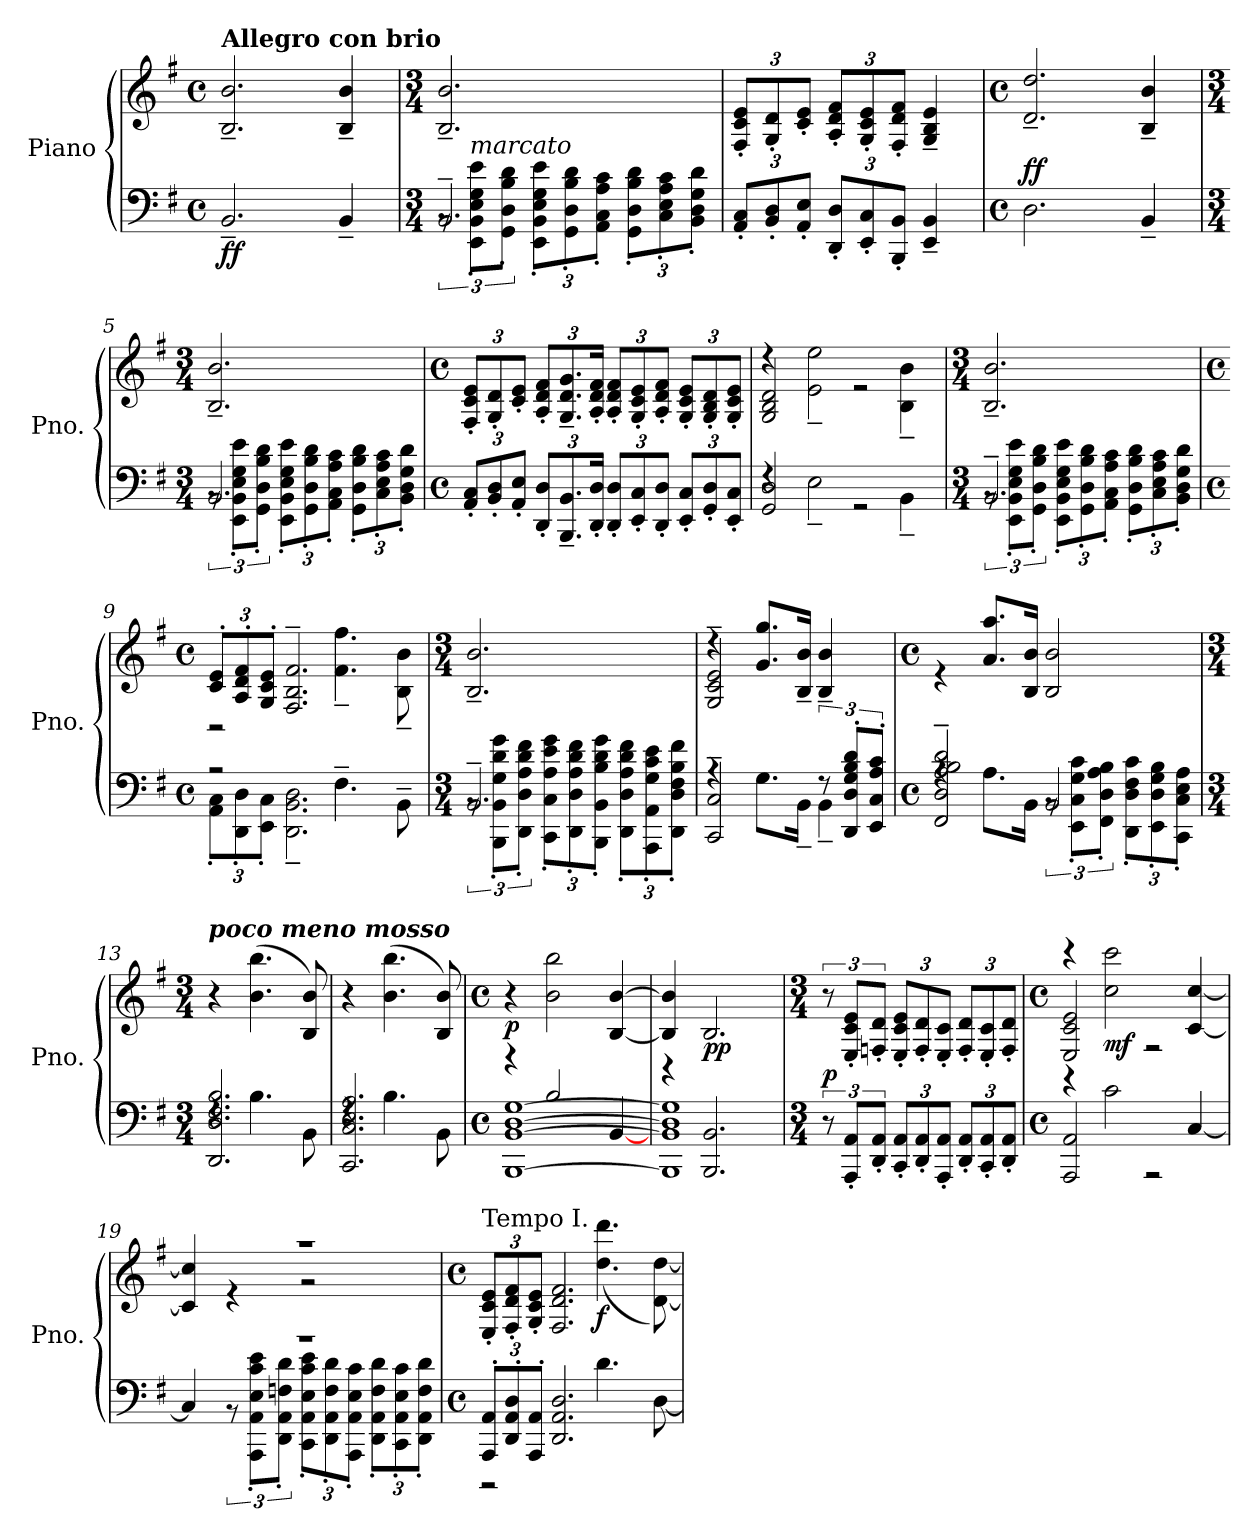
**kern	**kern	**dynam
*part1	*part1	*part1
*staff2	*staff1	*staff1/2
*I"Piano	*	*
*I'Pno.	*	*
*clefF4	*clefG2	*
*k[f#]	*k[f#]	*
*M4/4	*M4/4	*
*met(c)	*met(c)	*
*MM100	*MM100	*
=1	=1	=1
!	!LO:TX:a:B:t=Allegro con brio	!
!	!	!LO:DY:b=2
!	!	!LO:DY:n=1:b
2.BB~/	2.B/~ 2.b/~	f f
4BB~/	4B/~ 4b/~	.
=2	=2	=2
*M3/4	*M3/4	*
*^	*	*
2.BB~/	12rBB	2.B/~ 2.b/~	.
!	!LO:TX:a:i:t=marcato	!	!
.	12EE\' 12BB\' 12E\' 12G\' 12e\'L	.	.
.	12GG\' 12D\' 12B\' 12d\'J	.	.
*	*Xbrackettup	*	*
.	12EE\' 12BB\' 12E\' 12G\' 12e\'L	.	.
.	12GG\' 12D\' 12B\' 12d\'	.	.
.	12AA\' 12C\' 12A\' 12c\'J	.	.
.	12GG\' 12D\' 12B\' 12d\'L	.	.
.	12C\' 12E\' 12A\' 12c\'	.	.
.	12BB\' 12D\' 12G\' 12d\'J	.	.
*v	*v	*	*
=3	=3	=3
*	*Xbrackettup	*
12AA/' 12C/'L	12F#/' 12c/' 12e/'L	.
12BB/' 12D/'	12G/' 12d/'	.
12AA/' 12E/'J	12c/' 12e/'J	.
12DD/' 12D/'L	12A/' 12d/' 12f#/'L	.
12EE/' 12C/'	12G/' 12c/' 12e/'	.
12BBB/' 12BB/'J	12F#/' 12d/' 12f#/'J	.
4EE/~ 4BB/~	4G/~ 4B/~ 4e/~	.
=4	=4	=4
*M4/4	*M4/4	*
*met(c)	*met(c)	*
!	!	!LO:DY:b=2
!	!	!LO:DY:n=1:a=2
2.D\	2.d/~ 2.dd/~	f f
4BB~/	4B/~ 4b/~	.
!!LO:LB:g=z
=5	=5	=5
*M3/4	*M3/4	*
*^	*	*
*	*brackettup	*	*
2.BB/	12rBB	2.B/~ 2.b/~	.
.	12EE\' 12BB\' 12E\' 12G\' 12e\'L	.	.
.	12GG\' 12D\' 12B\' 12d\'J	.	.
*	*Xbrackettup	*	*
.	12EE\' 12BB\' 12E\' 12G\' 12e\'L	.	.
.	12GG\' 12D\' 12B\' 12d\'	.	.
.	12AA\' 12C\' 12A\' 12c\'J	.	.
.	12GG\' 12D\' 12B\' 12d\'L	.	.
.	12C\' 12E\' 12A\' 12c\'	.	.
.	12BB\' 12D\' 12G\' 12d\'J	.	.
*v	*v	*	*
=6	=6	=6
*M4/4	*M4/4	*
*met(c)	*met(c)	*
12AA/' 12C/'L	12F#/' 12c/' 12e/'L	.
12BB/' 12D/'	12G/' 12d/'	.
12AA/' 12E/'J	12c/' 12e/'J	.
12DD/' 12D/'L	12A/' 12d/' 12f#/'L	.
12.BBB/~ 12.BB/~	12.G/~ 12.d/~ 12.g/~	.
24DD/' 24D/'Jk	24A/' 24d/' 24f#/'Jk	.
12DD/' 12D/'L	12A/' 12d/' 12f#/'L	.
12EE/' 12C/'	12G/' 12c/' 12e/'	.
12DD/' 12D/'J	12A/' 12d/' 12f#/'J	.
12EE/' 12C/'L	12G/' 12c/' 12e/'L	.
12GG/' 12D/'	12G/' 12B/' 12d/'	.
12EE/' 12C/'J	12G/' 12c/' 12e/'J	.
=7	=7	=7
*^	*^	*
2GG/ 2D/	4rF	2G/ 2B/ 2d/	4rdd	.
.	2E~\	.	2e\~ 2ee\~	.
2rGG	.	2re	.	.
.	4BB~\	.	4B\~ 4b\~	.
*	*	*v	*v	*
!!LO:LB:g=z
=8	=8	=8	=8
*M3/4	*	*M3/4	*
*	*brackettup	*	*
2.BB~/	12rBB	2.B/~ 2.b/~	.
.	12EE\' 12BB\' 12E\' 12G\' 12e\'L	.	.
.	12GG\' 12D\' 12B\' 12d\'J	.	.
*	*Xbrackettup	*	*
.	12EE\' 12BB\' 12E\' 12G\' 12e\'L	.	.
.	12GG\' 12D\' 12B\' 12d\'	.	.
.	12AA\' 12C\' 12A\' 12c\'J	.	.
.	12GG\' 12D\' 12B\' 12d\'L	.	.
.	12C\' 12E\' 12A\' 12c\'	.	.
.	12BB\' 12D\' 12G\' 12d\'J	.	.
=9	=9	=9	=9
*M4/4	*	*M4/4	*
*met(c)	*	*met(c)	*
*	*	*MM90	*
*	*	*^	*
2r	12AA\' 12C\'L	12c/' 12e/'L	2r	.
.	12DD\' 12D\'	12A/' 12d/' 12f#/'	.	.
.	12EE\' 12C\'J	12G/' 12c/' 12e/'J	.	.
.	2.DD\~ 2.BB\~ 2.D\~	2.F#/~ 2.B/~ 2.f#/~	.	.
*	*	*MM100	*	*
4.F#~\	.	.	4.f#\~ 4.ff#\~	.
8BB~\	.	.	8B\~ 8b\~	.
*	*	*v	*v	*
=10	=10	=10	=10
*M3/4	*	*M3/4	*
*	*brackettup	*	*
2.BB~/	12rBB	2.B/~ 2.b/~	.
.	12BBB\' 12BB\' 12G\' 12d\' 12g\'L	.	.
.	12DD\' 12D\' 12A\' 12d\' 12f#\'J	.	.
*	*Xbrackettup	*	*
.	12CC\' 12C\' 12A\' 12e\' 12g\'L	.	.
.	12DD\' 12D\' 12A\' 12d\' 12f#\'	.	.
.	12BBB\' 12BB\' 12B\' 12d\' 12g\'J	.	.
.	12DD\' 12D\' 12A\' 12d\' 12f#\'L	.	.
.	12AAA\' 12AA\' 12G\' 12c\' 12e\'	.	.
.	12DD\' 12D\' 12F#\' 12B\' 12f#\'J	.	.
=11	=11	=11	=11
*	*	*^	*
2CC/~ 2C/~	4rA	2G/~ 2c/~ 2e/~	4rdd	.
.	8.G\L	.	8.g/ 8.gg/L	.
.	16BB~\Jk	.	16B/~ 16b/~Jk	.
*brackettup	*	*	*	*
12r	4BB~\	4ryy	4B/~ 4b/~	.
12DD/' 12D/' 12G/' 12B/' 12d/'L	.	.	.	.
12EE/' 12C/' 12A/' 12c/'J	.	.	.	.
!!LO:LB:g=z	!!
=12	=12	=12	=12	=12
*M4/4	*	*M4/4	*	*
*met(c)	*	*met(c)	*	*
2FF#/~ 2D/~ 2A/~ 2B/~ 2d/~	4rA	1ryy	4r	.
.	8.A\L	.	8.a/ 8.aa/L	.
.	16BB\Jk	.	16B/ 16b/Jk	.
2BB/	12rBB	.	2B/ 2b/	.
*	*	*MM95	*	*
.	12EE\' 12C\' 12G\' 12c\'L	.	.	.
.	12FF#\' 12D\' 12A\' 12B\'J	.	.	.
*	*Xbrackettup	*	*	*
.	12DD\' 12D\' 12F#\' 12c\'L	.	.	.
.	12EE\' 12D\' 12G\' 12B\'	.	.	.
.	12CC\' 12C\' 12E\' 12A\'J	.	.	.
*	*	*v	*v	*
=13	=13	=13	=13
*M3/4	*	*M3/4	*
*	*	*MM90	*
!	!	!LO:TX:Bi:t=poco meno mosso	!
2.DD/ 2.D/ 2.F#/ 2.B/	4rF	4r	.
.	4.B\	(>4.b\ 4.bb\	.
.	8BB\	8B/ 8b/)	.
=14	=14	=14	=14
2.CC/ 2.C/ 2.E/ 2.A/	4rF	4r	.
.	4.B\	(>4.b\ 4.bb\	.
.	8BB\	8B/ 8b/)	.
=15	=15	=15	=15
*M4/4	*	*M4/4	*
*met(c)	*	*met(c)	*
!	!	!	!LO:DY:b
[1BBB [1BB [1D [1G	4rb	4r	p
.	2B/	2b\ 2bb\	.
.	[4BB/	[4B/ [4b/	.
=16	=16	=16	=16
1BBB] 1BB] 1D] 1G]	4rg	4B/] 4b/]	.
!	!	!	!LO:DY:b
.	2.BBB/ 2.BB/	2.B/	pp
*v	*v	*	*
!!LO:PB:g=z
=17	=17	=17
*M3/4	*M3/4	*
*brackettup	*brackettup	*
*^	*	*
!	!	!	!LO:DY:a=2
*v	*v	*	*
12r	12r	p
12AAA/' 12AA/'L	12E/' 12c/' 12e/'L	.
12DD/' 12AA/'J	12Fn/' 12d/'J	.
*Xbrackettup	*Xbrackettup	*
12CC/' 12AA/'L	12E/' 12c/' 12e/'L	.
12DD/' 12AA/'	12F/' 12d/'	.
12AAA/' 12AA/'J	12E/' 12c/'J	.
12DD/' 12AA/'L	12F/' 12d/'L	.
12CC/' 12AA/'	12E/' 12c/'	.
12DD/' 12AA/'J	12F/' 12d/'J	.
=18	=18	=18
*M4/4	*M4/4	*
*met(c)	*met(c)	*
*^	*^	*
2AAA/ 2AA/	4re	2E/ 2c/ 2e/	4rccc	.
!	!	!	!	!LO:DY:b
.	2c\	.	2cc\ 2ccc\	mf
2rAAA	.	2rF	.	.
.	[4C/	.	[4c/ [4cc/	.
=19	=19	=19	=19	=19
1r	4C/]	1r	4c/] 4cc/]	.
*	*brackettup	*	*	*
.	12r	.	4r	.
.	12AAA\' 12AA\' 12E\' 12c\' 12e\'L	.	.	.
.	12DD\' 12AA\' 12Fn\' 12d\'J	.	.	.
*	*Xbrackettup	*	*	*
.	12CC\' 12AA\' 12E\' 12c\' 12e\'L	.	2r	.
.	12DD\' 12AA\' 12F\' 12d\'	.	.	.
.	12AAA\' 12AA\' 12E\' 12c\'J	.	.	.
.	12DD\' 12AA\' 12F\' 12d\'L	.	.	.
.	12CC\' 12AA\' 12E\' 12c\'	.	.	.
.	12DD\' 12AA\' 12F\' 12d\'J	.	.	.
=20	=20	=20	=20	=20
*M4/4	*	*M4/4	*	*
*met(c)	*	*met(c)	*	*
*	*	*MM100	*	*
!	!	!LO:TX:a:t=Tempo I.	!	!
12AAA/' 12AA/'L	2r	12E/' 12c/' 12e/'L	2ryy	.
12DD/' 12AA/' 12D/'	.	12F#/' 12d/' 12f#/'	.	.
12AAA/' 12AA/'J	.	12G/' 12c/' 12e/'J	.	.
2.DD/ 2.AA/ 2.D/	.	2.F#/ 2.d/ 2.f#/	.	.
!	!	!	!	!LO:DY:b
.	4.d\	.	(<4.dd\ 4.ddd\	f
.	[8D\	.	[8d\ [8dd\)	.
*v	*v	*	*	*
*	*v	*v	*
=	=	=
*-	*-	*-
